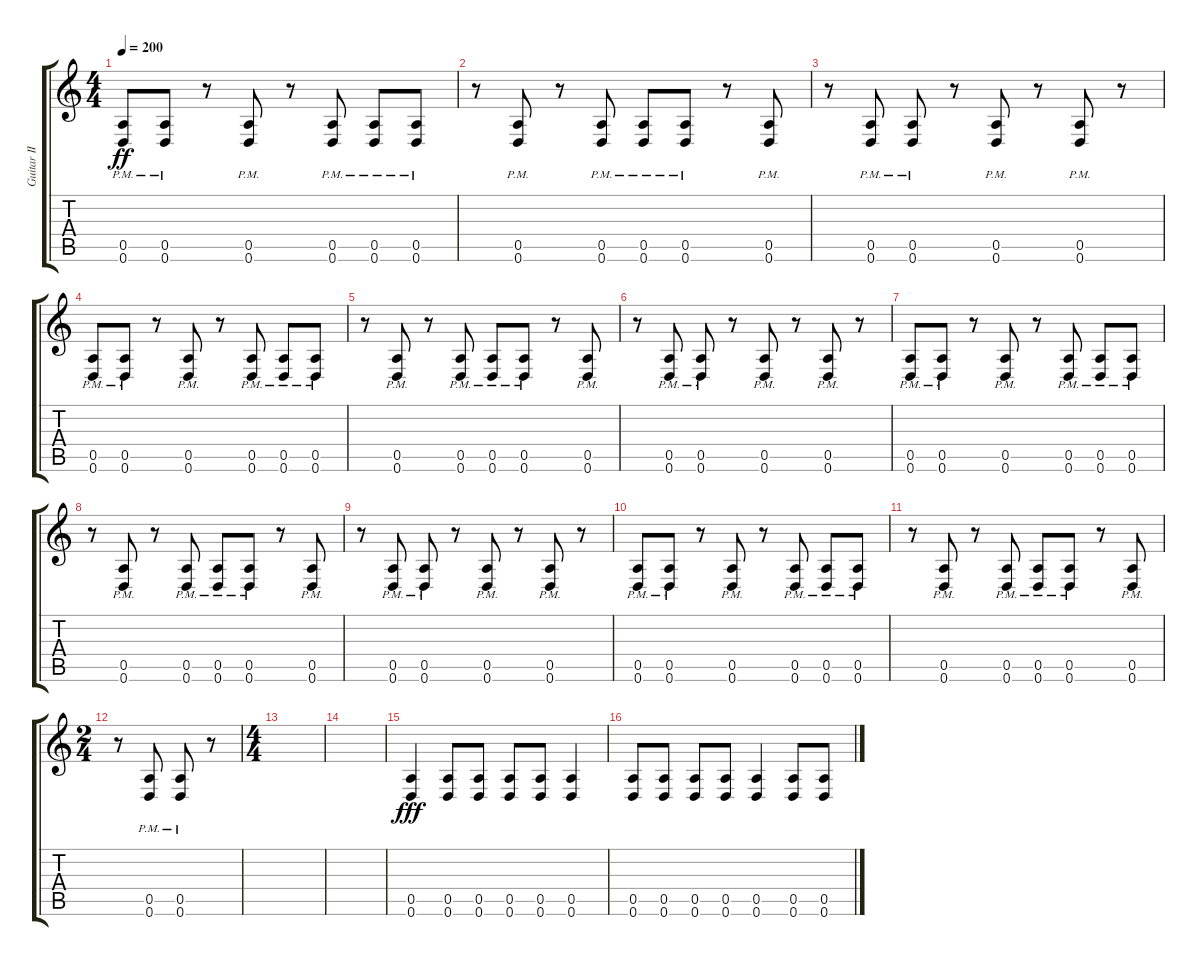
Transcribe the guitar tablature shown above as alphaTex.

\track ("Guitar II" "Guitar II") {instrument distortionguitar}
\staff {score tabs}
\tuning (E4 B3 G3 D3 A2 D2) {hide}
\ts (4 4)
\tempo 200
\clef g2
\ks c
(0.5{pm} 0.6{pm}).8{dy ff} (0.5{pm} 0.6{pm}).8 r.8 (0.5{pm} 0.6{pm}).8 r.8 (0.5{pm} 0.6{pm}).8 (0.5{pm} 0.6{pm}).8 (0.5{pm} 0.6{pm}).8 |
r.8 (0.5{pm} 0.6{pm}).8 r.8 (0.5{pm} 0.6{pm}).8 (0.5{pm} 0.6{pm}).8 (0.5{pm} 0.6{pm}).8 r.8 (0.5{pm} 0.6{pm}).8 |
r.8 (0.5{pm} 0.6{pm}).8 (0.5{pm} 0.6{pm}).8 r.8 (0.5{pm} 0.6{pm}).8 r.8 (0.5{pm} 0.6{pm}).8 r.8 |
(0.5{pm} 0.6{pm}).8 (0.5{pm} 0.6{pm}).8 r.8 (0.5{pm} 0.6{pm}).8 r.8 (0.5{pm} 0.6{pm}).8 (0.5{pm} 0.6{pm}).8 (0.5{pm} 0.6{pm}).8 |
r.8 (0.5{pm} 0.6{pm}).8 r.8 (0.5{pm} 0.6{pm}).8 (0.5{pm} 0.6{pm}).8 (0.5{pm} 0.6{pm}).8 r.8 (0.5{pm} 0.6{pm}).8 |
r.8 (0.5{pm} 0.6{pm}).8 (0.5{pm} 0.6{pm}).8 r.8 (0.5{pm} 0.6{pm}).8 r.8 (0.5{pm} 0.6{pm}).8 r.8 |
(0.5{pm} 0.6{pm}).8 (0.5{pm} 0.6{pm}).8 r.8 (0.5{pm} 0.6{pm}).8 r.8 (0.5{pm} 0.6{pm}).8 (0.5{pm} 0.6{pm}).8 (0.5{pm} 0.6{pm}).8 |
r.8 (0.5{pm} 0.6{pm}).8 r.8 (0.5{pm} 0.6{pm}).8 (0.5{pm} 0.6{pm}).8 (0.5{pm} 0.6{pm}).8 r.8 (0.5{pm} 0.6{pm}).8 |
r.8 (0.5{pm} 0.6{pm}).8 (0.5{pm} 0.6{pm}).8 r.8 (0.5{pm} 0.6{pm}).8 r.8 (0.5{pm} 0.6{pm}).8 r.8 |
(0.5{pm} 0.6{pm}).8 (0.5{pm} 0.6{pm}).8 r.8 (0.5{pm} 0.6{pm}).8 r.8 (0.5{pm} 0.6{pm}).8 (0.5{pm} 0.6{pm}).8 (0.5{pm} 0.6{pm}).8 |
r.8 (0.5{pm} 0.6{pm}).8 r.8 (0.5{pm} 0.6{pm}).8 (0.5{pm} 0.6{pm}).8 (0.5{pm} 0.6{pm}).8 r.8 (0.5{pm} 0.6{pm}).8 |
\ts (2 4)
r.8 (0.5{pm} 0.6{pm}).8 (0.5{pm} 0.6{pm}).8 r.8 |
\ts (4 4)
|
|
(0.5 0.6).4{dy fff} (0.5 0.6).8 (0.5 0.6).8 (0.5 0.6).8 (0.5 0.6).8 (0.5 0.6).4 |
(0.5 0.6).8 (0.5 0.6).8 (0.5 0.6).8 (0.5 0.6).8 (0.5 0.6).4 (0.5 0.6).8 (0.5 0.6).8
